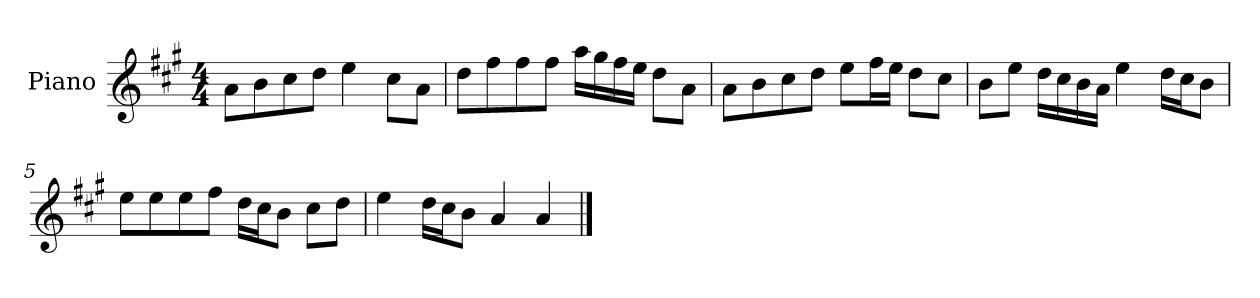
**kern
*part1
*staff1
*I"Piano
*I'P-no
*clefG2
*k[f#c#g#]
*M4/4
*MM90
=1
8a\L
8b\
8cc#\
8dd\J
4ee\
8cc#\L
8a\J
=2
8dd\L
8ff#\
8ff#\
8ff#\J
16aa\LL
16gg#\
16ff#\
16ee\JJ
8dd\L
8a\J
=3
8a\L
8b\
8cc#\
8dd\J
8ee\L
16ff#\L
16ee\JJ
8dd\L
8cc#\J
=4
8b\L
8ee\J
16dd\LL
16cc#\
16b\
16a\JJ
4ee\
16dd\LL
16cc#\J
8b\J
!!LO:LB:g=z
=5
8ee\L
8ee\
8ee\
8ff#\J
16dd\LL
16cc#\J
8b\J
8cc#\L
8dd\J
=6
4ee\
16dd\LL
16cc#\J
8b\J
4a/
4a/
==
*-
